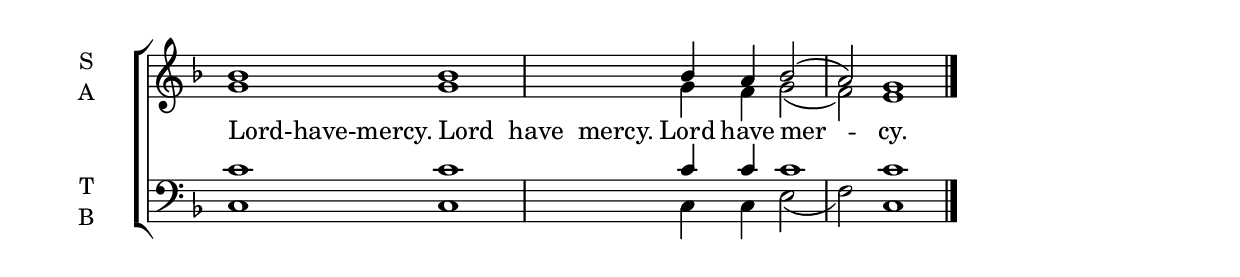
\version "2.18.2"

% Provide an easy way to group a bunch of text together on a breve
% http://lilypond.org/doc/v2.18/Documentation/notation/working-with-ancient-music_002d_002dscenarios-and-solutions
recite = \once \override LyricText.self-alignment-X = #-1


global = {
  \time 6/4 % Not used, Time_signature_engraver is removed from layout
  \key f \major
  \set Timing.defaultBarType = "" %% Only put bar lines where I say
}

lyricText = \lyricmode         { \recite"Lord-have-mercy." \recite"Lord  have  mercy." Lord   have  mer   --  cy.}
soprano = \relative f'  {\global bes1                      bes1                        bes4   a     bes2( a)  g1 \bar "|."}
alto    = \relative g'  {\global g1                        g1                          g4     f     g2(   f)  e1 }
tenor   = \relative c'  {\global c1                        c1                          c4     c     c1        c1 }
bass    = \relative c   {\global c1                        c1                          c4     c     e2(   f)  c1 }


\score {
  \new ChoirStaff <<
    \new Staff \with {
      midiInstrument = "choir aahs"
      instrumentName = \markup \center-column { S A }
    } <<
      \new Voice = "soprano" { \voiceOne \soprano }
      \new Voice = "alto" { \voiceTwo \alto }
    >>
    \new Lyrics \with {
      \override VerticalAxisGroup #'staff-affinity = #CENTER
    } \lyricsto "soprano" \lyricText

    \new Staff \with {
      midiInstrument = "choir aahs"
      instrumentName = \markup \center-column { T B }
      } <<
        \clef bass
        \new Voice = "tenor" { \voiceOne \tenor }
        \new Voice = "bass" { \voiceTwo \bass }
    >>
  >>
  \layout {
    \context {
      \Staff
      \remove "Time_signature_engraver"
    }
    \context {
      \Score
      \omit BarNumber
    }
  }
  \midi { \tempo 4 = 150
          \context {
            \Voice
            \remove "Dynamic_performer"
    }
  }
}
